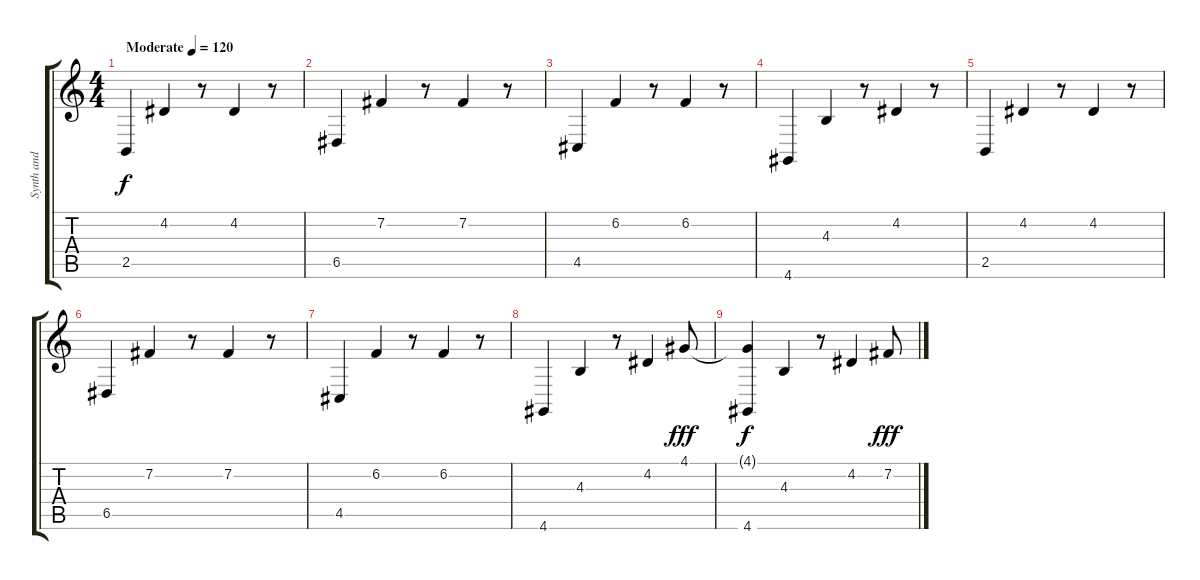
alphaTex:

\track ("Synth and BG Vocals" "Synth and ") {instrument lead2sawtooth}
\staff {score tabs}
\tuning (E4 B3 G3 D3 A2 E2) {hide}
\ts (4 4)
\tempo (120 "Moderate")
\clef g2
\ks c
2.5.4{dy f instrument lead2sawtooth} 4.2.4 r.8 4.2.4 r.8 |
6.5.4 7.2.4 r.8 7.2.4 r.8 |
4.5.4 6.2.4 r.8 6.2.4 r.8 |
4.6.4 4.3.4 r.8 4.2.4 r.8 |
2.5.4 4.2.4 r.8 4.2.4 r.8 |
6.5.4 7.2.4 r.8 7.2.4 r.8 |
4.5.4 6.2.4 r.8 6.2.4 r.8 |
4.6.4 4.3.4 r.8 4.2.4 4.1.8{dy fff} |
(4.1{t} 4.6).4{dy f} 4.3.4 r.8 4.2.4 7.2.8{dy fff}
